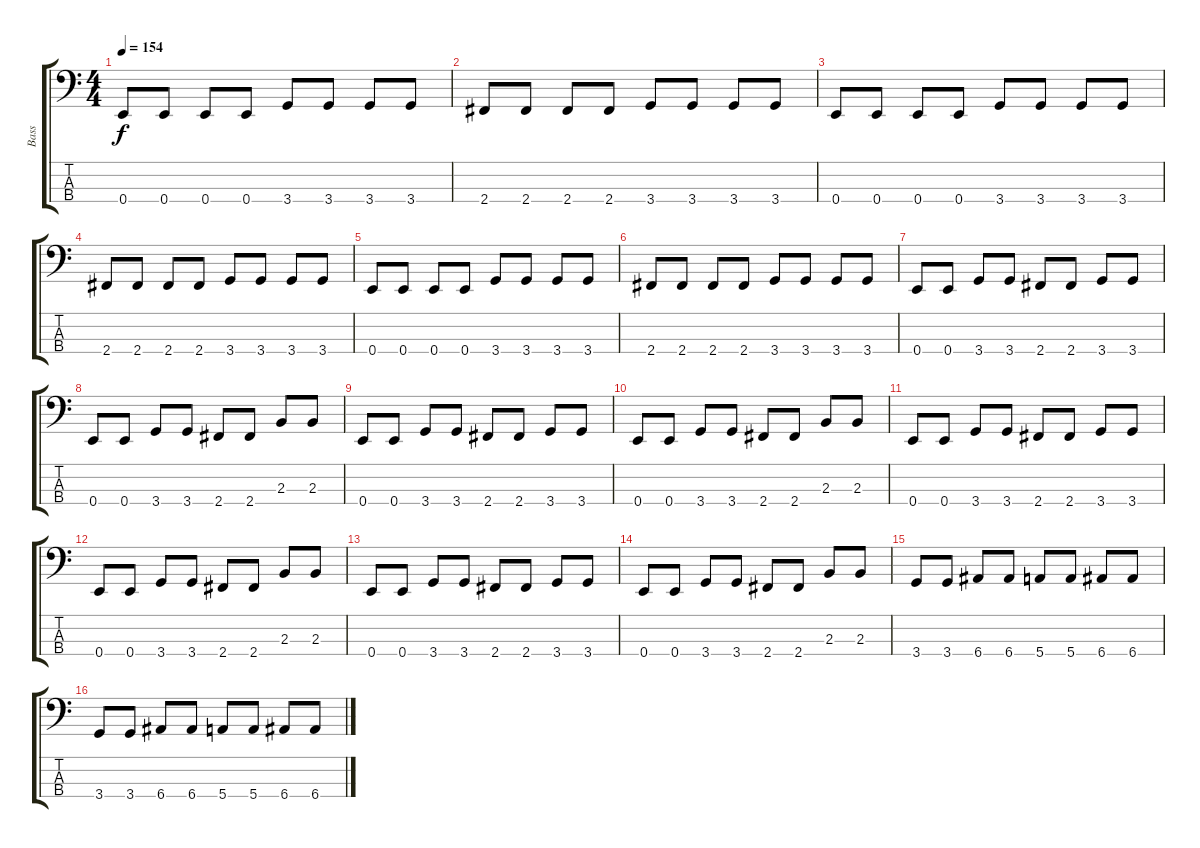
\track ("Bass" "Bass") {instrument electricbasspick}
\staff {score tabs}
\tuning (G2 D2 A1 E1) {hide}
\ts (4 4)
\tempo 154
\clef f4
\ks c
0.4.8{dy f} 0.4.8 0.4.8 0.4.8 3.4.8 3.4.8 3.4.8 3.4.8 |
2.4.8 2.4.8 2.4.8 2.4.8 3.4.8 3.4.8 3.4.8 3.4.8 |
0.4.8 0.4.8 0.4.8 0.4.8 3.4.8 3.4.8 3.4.8 3.4.8 |
2.4.8 2.4.8 2.4.8 2.4.8 3.4.8 3.4.8 3.4.8 3.4.8 |
0.4.8 0.4.8 0.4.8 0.4.8 3.4.8 3.4.8 3.4.8 3.4.8 |
2.4.8 2.4.8 2.4.8 2.4.8 3.4.8 3.4.8 3.4.8 3.4.8 |
0.4.8 0.4.8 3.4.8 3.4.8 2.4.8 2.4.8 3.4.8 3.4.8 |
0.4.8 0.4.8 3.4.8 3.4.8 2.4.8 2.4.8 2.3.8 2.3.8 |
0.4.8 0.4.8 3.4.8 3.4.8 2.4.8 2.4.8 3.4.8 3.4.8 |
0.4.8 0.4.8 3.4.8 3.4.8 2.4.8 2.4.8 2.3.8 2.3.8 |
0.4.8 0.4.8 3.4.8 3.4.8 2.4.8 2.4.8 3.4.8 3.4.8 |
0.4.8 0.4.8 3.4.8 3.4.8 2.4.8 2.4.8 2.3.8 2.3.8 |
0.4.8 0.4.8 3.4.8 3.4.8 2.4.8 2.4.8 3.4.8 3.4.8 |
0.4.8 0.4.8 3.4.8 3.4.8 2.4.8 2.4.8 2.3.8 2.3.8 |
3.4.8 3.4.8 6.4.8 6.4.8 5.4.8 5.4.8 6.4.8 6.4.8 |
3.4.8 3.4.8 6.4.8 6.4.8 5.4.8 5.4.8 6.4.8 6.4.8
